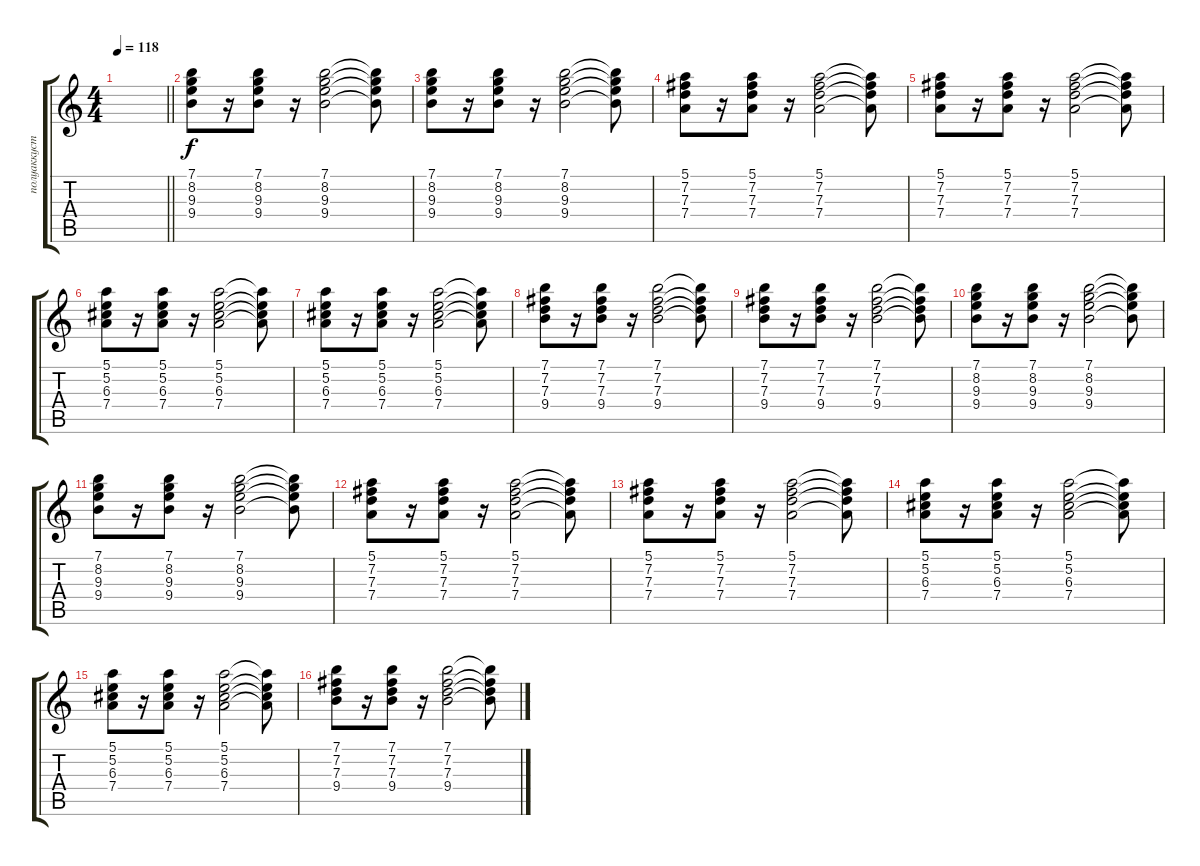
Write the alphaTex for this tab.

\track ("полуаккустика" "полуаккуст") {instrument electricguitarmuted}
\staff {score tabs}
\tuning (E4 B3 G3 D3 A2 E2) {hide}
\ts (4 4)
\tempo 118
\clef g2
\barLineRight lightlight
\ks c
|
(7.1 8.2 9.3 9.4).8 r.16 (7.1 8.2 9.3 9.4).8 r.16 (7.1 8.2 9.3 9.4).2 (7.1{t} 8.2{t} 9.3{t} 9.4{t}).8 |
(7.1 8.2 9.3 9.4).8 r.16 (7.1 8.2 9.3 9.4).8 r.16 (7.1 8.2 9.3 9.4).2 (7.1{t} 8.2{t} 9.3{t} 9.4{t}).8 |
(5.1 7.2 7.3 7.4).8 r.16 (5.1 7.2 7.3 7.4).8 r.16 (5.1 7.2 7.3 7.4).2 (5.1{t} 7.2{t} 7.3{t} 7.4{t}).8 |
(5.1 7.2 7.3 7.4).8 r.16 (5.1 7.2 7.3 7.4).8 r.16 (5.1 7.2 7.3 7.4).2 (5.1{t} 7.2{t} 7.3{t} 7.4{t}).8 |
(5.1 5.2 6.3 7.4).8 r.16 (5.1 5.2 6.3 7.4).8 r.16 (5.1 5.2 6.3 7.4).2 (5.1{t} 5.2{t} 6.3{t} 7.4{t}).8 |
(5.1 5.2 6.3 7.4).8 r.16 (5.1 5.2 6.3 7.4).8 r.16 (5.1 5.2 6.3 7.4).2 (5.1{t} 5.2{t} 6.3{t} 7.4{t}).8 |
(7.1 7.2 7.3 9.4).8 r.16 (7.1 7.2 7.3 9.4).8 r.16 (7.1 7.2 7.3 9.4).2 (7.1{t} 7.2{t} 7.3{t} 9.4{t}).8 |
(7.1 7.2 7.3 9.4).8 r.16 (7.1 7.2 7.3 9.4).8 r.16 (7.1 7.2 7.3 9.4).2 (7.1{t} 7.2{t} 7.3{t} 9.4{t}).8 |
(7.1 8.2 9.3 9.4).8 r.16 (7.1 8.2 9.3 9.4).8 r.16 (7.1 8.2 9.3 9.4).2 (7.1{t} 8.2{t} 9.3{t} 9.4{t}).8 |
(7.1 8.2 9.3 9.4).8 r.16 (7.1 8.2 9.3 9.4).8 r.16 (7.1 8.2 9.3 9.4).2 (7.1{t} 8.2{t} 9.3{t} 9.4{t}).8 |
(5.1 7.2 7.3 7.4).8 r.16 (5.1 7.2 7.3 7.4).8 r.16 (5.1 7.2 7.3 7.4).2 (5.1{t} 7.2{t} 7.3{t} 7.4{t}).8 |
(5.1 7.2 7.3 7.4).8 r.16 (5.1 7.2 7.3 7.4).8 r.16 (5.1 7.2 7.3 7.4).2 (5.1{t} 7.2{t} 7.3{t} 7.4{t}).8 |
(5.1 5.2 6.3 7.4).8 r.16 (5.1 5.2 6.3 7.4).8 r.16 (5.1 5.2 6.3 7.4).2 (5.1{t} 5.2{t} 6.3{t} 7.4{t}).8 |
(5.1 5.2 6.3 7.4).8 r.16 (5.1 5.2 6.3 7.4).8 r.16 (5.1 5.2 6.3 7.4).2 (5.1{t} 5.2{t} 6.3{t} 7.4{t}).8 |
(7.1 7.2 7.3 9.4).8 r.16 (7.1 7.2 7.3 9.4).8 r.16 (7.1 7.2 7.3 9.4).2 (7.1{t} 7.2{t} 7.3{t} 9.4{t}).8
